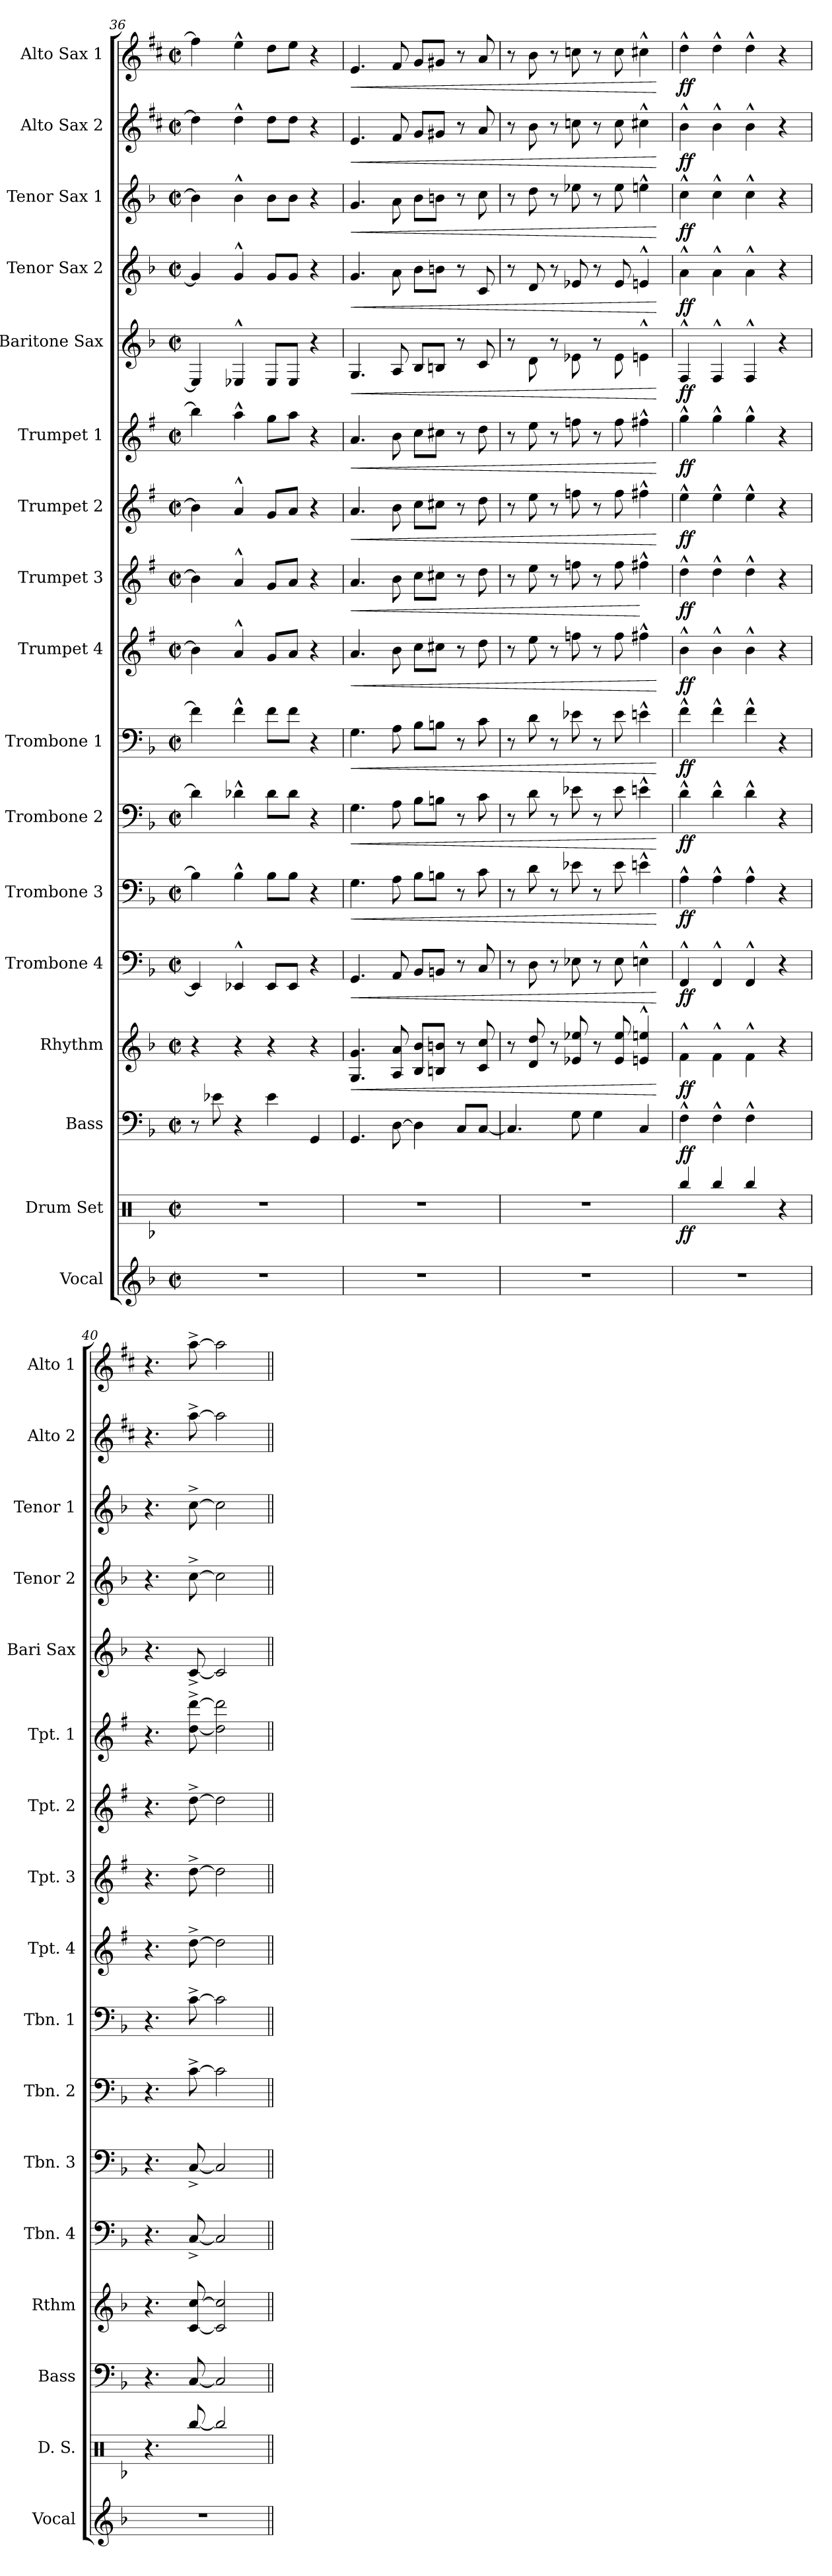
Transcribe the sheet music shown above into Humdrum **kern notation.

**kern	**kern	**dynam	**kern	**dynam	**kern	**dynam	**kern	**dynam	**kern	**dynam	**kern	**dynam	**kern	**dynam	**kern	**dynam	**kern	**dynam	**kern	**dynam	**kern	**dynam	**kern	**dynam	**kern	**dynam	**kern	**dynam	**kern	**dynam	**kern	**dynam
*part17	*part16	*part16	*part15	*part15	*part14	*part14	*part13	*part13	*part12	*part12	*part11	*part11	*part10	*part10	*part9	*part9	*part8	*part8	*part7	*part7	*part6	*part6	*part5	*part5	*part4	*part4	*part3	*part3	*part2	*part2	*part1	*part1
*staff17	*staff16	*staff16	*staff15	*staff15	*staff14	*staff14	*staff13	*staff13	*staff12	*staff12	*staff11	*staff11	*staff10	*staff10	*staff9	*staff9	*staff8	*staff8	*staff7	*staff7	*staff6	*staff6	*staff5	*staff5	*staff4	*staff4	*staff3	*staff3	*staff2	*staff2	*staff1	*staff1
*I"Vocal	*I"Drum Set	*	*I"Bass	*	*I"Rhythm	*	*I"Trombone 4	*	*I"Trombone 3	*	*I"Trombone 2	*	*I"Trombone 1	*	*I"Trumpet 4	*	*I"Trumpet 3	*	*I"Trumpet 2	*	*I"Trumpet 1	*	*I"Baritone Sax	*	*I"Tenor Sax 2	*	*I"Tenor Sax 1	*	*I"Alto Sax 2	*	*I"Alto Sax 1	*
*I'Vocal	*I'D. S.	*	*I'Bass	*	*I'Rthm	*	*I'Tbn. 4	*	*I'Tbn. 3	*	*I'Tbn. 2	*	*I'Tbn. 1	*	*I'Tpt. 4	*	*I'Tpt. 3	*	*I'Tpt. 2	*	*I'Tpt. 1	*	*I'Bari Sax	*	*I'Tenor 2	*	*I'Tenor 1	*	*I'Alto 2	*	*I'Alto 1	*
*clefG2	*clefX	*	*clefF4	*	*clefG2	*	*clefF4	*	*clefF4	*	*clefF4	*	*clefF4	*	*clefG2	*	*clefG2	*	*clefG2	*	*clefG2	*	*clefG2	*	*clefG2	*	*clefG2	*	*clefG2	*	*clefG2	*
*	*	*	*ITrd7c12	*	*	*	*	*	*	*	*	*	*	*	*ITrd1c2	*	*ITrd1c2	*	*ITrd1c2	*	*ITrd1c2	*	*ITrd12c21	*	*ITrd8c14	*	*ITrd8c14	*	*ITrd5c9	*	*ITrd5c9	*
*k[b-]	*k[b-]	*	*k[b-]	*	*k[b-]	*	*k[b-]	*	*k[b-]	*	*k[b-]	*	*k[b-]	*	*k[b-]	*	*k[b-]	*	*k[b-]	*	*k[b-]	*	*k[b-]	*	*k[b-]	*	*k[b-]	*	*k[b-]	*	*k[b-]	*
*F:	*F:	*	*F:	*	*F:	*	*F:	*	*F:	*	*F:	*	*F:	*	*F:	*	*F:	*	*F:	*	*F:	*	*F:	*	*F:	*	*F:	*	*F:	*	*F:	*
*M2/2	*M2/2	*	*M2/2	*	*M2/2	*	*M2/2	*	*M2/2	*	*M2/2	*	*M2/2	*	*M2/2	*	*M2/2	*	*M2/2	*	*M2/2	*	*M2/2	*	*M2/2	*	*M2/2	*	*M2/2	*	*M2/2	*
*met(c|)	*met(c|)	*	*met(c|)	*	*met(c|)	*	*met(c|)	*	*met(c|)	*	*met(c|)	*	*met(c|)	*	*met(c|)	*	*met(c|)	*	*met(c|)	*	*met(c|)	*	*met(c|)	*	*met(c|)	*	*met(c|)	*	*met(c|)	*	*met(c|)	*
=36	=36	=36	=36	=36	=36	=36	=36	=36	=36	=36	=36	=36	=36	=36	=36	=36	=36	=36	=36	=36	=36	=36	=36	=36	=36	=36	=36	=36	=36	=36	=36	=36
1r	1r	.	8r	.	4r	.	4EE-/]	.	4B-\]	.	4d-\]	.	4f\]	.	4a-\]	.	4a-\]	.	4a-\]	.	4aa-\]	.	4EE-/]	.	4G/]	.	4B-\]	.	4f\]	.	4a-\]	.
.	.	.	8E-X\	.	.	.	.	.	.	.	.	.	.	.	.	.	.	.	.	.	.	.	.	.	.	.	.	.	.	.	.	.
.	.	.	4r	.	4r	.	4EE-X^^>/	.	4B-^^>\	.	4d-X^^>\	.	4f^^>\	.	4g^^>/	.	4g^^>/	.	4g^^>/	.	4gg^^>\	.	4EE-X^^>/	.	4G^^>/	.	4B-^^>\	.	4f^^>\	.	4g^^>\	.
.	.	.	4E-\	.	4r	.	8EE-/L	.	8B-\L	.	8d-\L	.	8f\L	.	8f/L	.	8f/L	.	8f/L	.	8ff\L	.	8EE-/L	.	8G/L	.	8B-\L	.	8f\L	.	8f\L	.
.	.	.	.	.	.	.	8EE-/J	.	8B-\J	.	8d-\J	.	8f\J	.	8g/J	.	8g/J	.	8g/J	.	8gg\J	.	8EE-/J	.	8G/J	.	8B-\J	.	8f\J	.	8g\J	.
.	.	.	4GGG/	.	4r	.	4r	.	4r	.	4r	.	4r	.	4r	.	4r	.	4r	.	4r	.	4r	.	4r	.	4r	.	4r	.	4r	.
=37	=37	=37	=37	=37	=37	=37	=37	=37	=37	=37	=37	=37	=37	=37	=37	=37	=37	=37	=37	=37	=37	=37	=37	=37	=37	=37	=37	=37	=37	=37	=37	=37
!	!	!	!	!	!	!LO:HP:b	!	!LO:HP:b	!	!LO:HP:b	!	!LO:HP:b	!	!LO:HP:b	!	!LO:HP:b	!	!LO:HP:b	!	!LO:HP:b	!	!LO:HP:b	!	!LO:HP:b	!	!LO:HP:b	!	!LO:HP:b	!	!LO:HP:b	!	!LO:HP:b
1r	1r	.	4.GGG/	.	4.G/ 4.g/	<	4.GG/	<	4.G\	<	4.G\	<	4.G\	<	4.g/	<	4.g/	<	4.g/	<	4.g/	<	4.GG/	<	4.G/	<	4.G/	<	4.G/	<	4.G/	<
.	.	.	[8DD\	.	8A/ 8a/	.	8AA/	.	8A\	.	8A\	.	8A\	.	8a\	.	8a\	.	8a\	.	8a\	.	8AA/	.	8A\	.	8A\	.	8A/	.	8A/	.
.	.	.	4DD\]	.	8B-/ 8b-/L	.	8BB-/L	.	8B-\L	.	8B-\L	.	8B-\L	.	8b-\L	.	8b-\L	.	8b-\L	.	8b-\L	.	8BB-/L	.	8B-\L	.	8B-\L	.	8B-/L	.	8B-/L	.
.	.	.	.	.	8Bn/ 8bn/J	.	8BBn/J	.	8Bn\J	.	8Bn\J	.	8Bn\J	.	8bn\J	.	8bn\J	.	8bn\J	.	8bn\J	.	8BBn/J	.	8Bn\J	.	8Bn\J	.	8Bn/J	.	8Bn/J	.
.	.	.	8CC/L	.	8r	.	8r	.	8r	.	8r	.	8r	.	8r	.	8r	.	8r	.	8r	.	8r	.	8r	.	8r	.	8r	.	8r	.
.	.	.	[8CC/J	.	8c/ 8cc/	.	8C/	.	8c\	.	8c\	.	8c\	.	8cc\	.	8cc\	.	8cc\	.	8cc\	.	8C/	.	8C/	.	8c\	.	8c/	.	8c/	.
=38	=38	=38	=38	=38	=38	=38	=38	=38	=38	=38	=38	=38	=38	=38	=38	=38	=38	=38	=38	=38	=38	=38	=38	=38	=38	=38	=38	=38	=38	=38	=38	=38
1r	1r	.	4.CC/]	.	8r	.	8r	.	8r	.	8r	.	8r	.	8r	.	8r	.	8r	.	8r	.	8r	.	8r	.	8r	.	8r	.	8r	.
.	.	.	.	.	8d/ 8dd/	.	8D\	.	8d\	.	8d\	.	8d\	.	8dd\	.	8dd\	.	8dd\	.	8dd\	.	8D\	.	8D/	.	8d\	.	8d\	.	8d\	.
.	.	.	.	.	8r	.	8r	.	8r	.	8r	.	8r	.	8r	.	8r	.	8r	.	8r	.	8r	.	8r	.	8r	.	8r	.	8r	.
.	.	.	8GG\	.	8e-X/ 8ee-X/	.	8E-X\	.	8e-X\	.	8e-X\	.	8e-X\	.	8ee-X\	.	8ee-X\	.	8ee-X\	.	8ee-X\	.	8E-X\	.	8E-X/	.	8e-X\	.	8e-X\	.	8e-X\	.
.	.	.	4GG\	.	8r	.	8r	.	8r	.	8r	.	8r	.	8r	.	8r	.	8r	.	8r	.	8r	.	8r	.	8r	.	8r	.	8r	.
.	.	.	.	.	8e-/ 8ee-/	.	8E-\	.	8e-\	.	8e-\	.	8e-\	.	8ee-\	.	8ee-\	.	8ee-\	.	8ee-\	.	8E-\	.	8E-/	.	8e-\	.	8e-\	.	8e-\	.
.	.	.	4CC/	.	4en/^^> 4een/^^>	.	4En^^>\	.	4en^^>\	.	4en^^>\	.	4en^^>\	.	4een^^>\	.	4een^^>\	[	4een^^>\	.	4een^^>\	.	4En^^>\	.	4En^^>/	.	4en^^>\	.	4en^^>\	.	4en^^>\	.
.	.	.	.	.	.	[	.	[	.	[	.	[	.	[	.	[	.	.	.	[	.	[	.	[	.	[	.	[	.	[	.	[
=39	=39	=39	=39	=39	=39	=39	=39	=39	=39	=39	=39	=39	=39	=39	=39	=39	=39	=39	=39	=39	=39	=39	=39	=39	=39	=39	=39	=39	=39	=39	=39	=39
!	!	!LO:DY:b	!	!LO:DY:b	!	!LO:DY:b	!	!LO:DY:b	!	!LO:DY:b	!	!LO:DY:b	!	!LO:DY:b	!	!LO:DY:b	!	!LO:DY:b	!	!LO:DY:b	!	!LO:DY:b	!	!LO:DY:b	!	!LO:DY:b	!	!LO:DY:b	!	!LO:DY:b	!	!LO:DY:b
1r	4Rbb/	ff	4FF^^>\	ff	4f^^>\	ff	4FF^^>/	ff	4A^^>\	ff	4d^^>\	ff	4f^^>\	ff	4a^^>\	ff	4cc^^>\	ff	4dd^^>\	ff	4ff^^>\	ff	4FF^^>/	ff	4A^^>\	ff	4c^^>\	ff	4d^^>\	ff	4f^^>\	ff
.	4Rbb/	.	4FF^^>\	.	4f^^>\	.	4FF^^>/	.	4A^^>\	.	4d^^>\	.	4f^^>\	.	4a^^>\	.	4cc^^>\	.	4dd^^>\	.	4ff^^>\	.	4FF^^>/	.	4A^^>\	.	4c^^>\	.	4d^^>\	.	4f^^>\	.
.	4Rbb/	.	4FF^^>\	.	4f^^>\	.	4FF^^>/	.	4A^^>\	.	4d^^>\	.	4f^^>\	.	4a^^>\	.	4cc^^>\	.	4dd^^>\	.	4ff^^>\	.	4FF^^>/	.	4A^^>\	.	4c^^>\	.	4d^^>\	.	4f^^>\	.
.	4r	.	4ryy	.	4r	.	4r	.	4r	.	4r	.	4r	.	4r	.	4r	.	4r	.	4r	.	4r	.	4r	.	4r	.	4r	.	4r	.
=40	=40	=40	=40	=40	=40	=40	=40	=40	=40	=40	=40	=40	=40	=40	=40	=40	=40	=40	=40	=40	=40	=40	=40	=40	=40	=40	=40	=40	=40	=40	=40	=40
1r	4.r	.	4.r	.	4.r	.	4.r	.	4.r	.	4.r	.	4.r	.	4.r	.	4.r	.	4.r	.	4.r	.	4.r	.	4.r	.	4.r	.	4.r	.	4.r	.
.	[8Rbb/	.	[8CC/	.	[8c/ [8cc/	.	[8C^>/	.	[8C^>/	.	[8c^>\	.	[8c^>\	.	[8cc^>\	.	[8cc^>\	.	[8cc^>\	.	[8cc\^> [8ccc\^>	.	[8C^>/	.	[8c^>\	.	[8c^>\	.	[8cc^>\	.	[8cc^>\	.
.	2Rbb/]	.	2CC/]	.	2c/] 2cc/]	.	2C/]	.	2C/]	.	2c\]	.	2c\]	.	2cc\]	.	2cc\]	.	2cc\]	.	2cc\] 2ccc\]	.	2C/]	.	2c\]	.	2c\]	.	2cc\]	.	2cc\]	.
=||	=||	=||	=||	=||	=||	=||	=||	=||	=||	=||	=||	=||	=||	=||	=||	=||	=||	=||	=||	=||	=||	=||	=||	=||	=||	=||	=||	=||	=||	=||	=||	=||
*-	*-	*-	*-	*-	*-	*-	*-	*-	*-	*-	*-	*-	*-	*-	*-	*-	*-	*-	*-	*-	*-	*-	*-	*-	*-	*-	*-	*-	*-	*-	*-	*-
